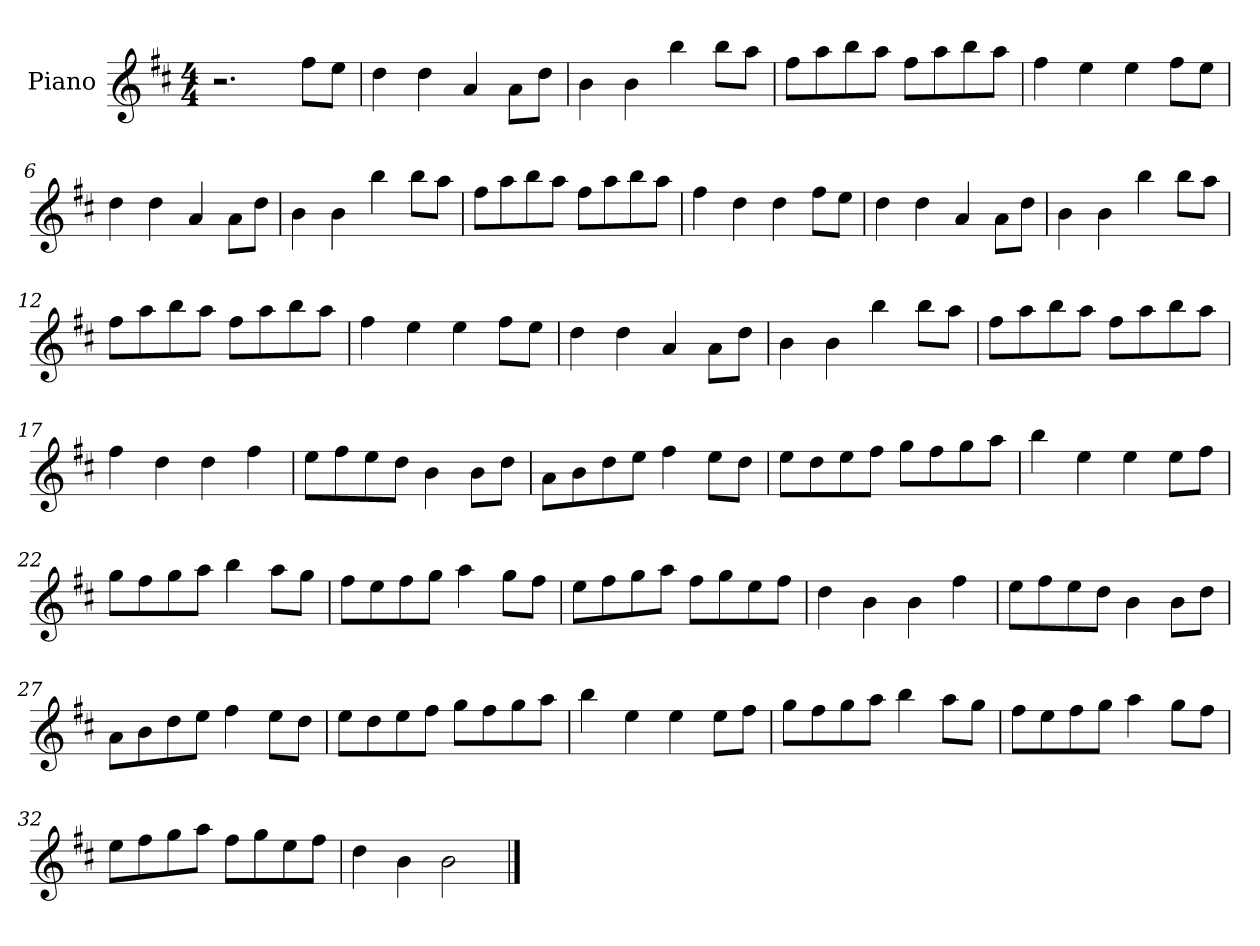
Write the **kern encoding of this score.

**kern
*part1
*staff1
*I"Piano
*I'Pno
*clefG2
*k[f#c#]
*M4/4
=1
2.r
8ff#\L
8ee\J
=2
4dd\
4dd\
4a/
8a\L
8dd\J
=3
4b\
4b\
4bb\
8bb\L
8aa\J
=4
8ff#\L
8aa\
8bb\
8aa\J
8ff#\L
8aa\
8bb\
8aa\J
=5
4ff#\
4ee\
4ee\
8ff#\L
8ee\J
=6
4dd\
4dd\
4a/
8a\L
8dd\J
=7
4b\
4b\
4bb\
8bb\L
8aa\J
=8
8ff#\L
8aa\
8bb\
8aa\J
8ff#\L
8aa\
8bb\
8aa\J
=9
4ff#\
4dd\
4dd\
8ff#\L
8ee\J
=10
4dd\
4dd\
4a/
8a\L
8dd\J
=11
4b\
4b\
4bb\
8bb\L
8aa\J
=12
8ff#\L
8aa\
8bb\
8aa\J
8ff#\L
8aa\
8bb\
8aa\J
=13
4ff#\
4ee\
4ee\
8ff#\L
8ee\J
=14
4dd\
4dd\
4a/
8a\L
8dd\J
=15
4b\
4b\
4bb\
8bb\L
8aa\J
=16
8ff#\L
8aa\
8bb\
8aa\J
8ff#\L
8aa\
8bb\
8aa\J
=17
4ff#\
4dd\
4dd\
4ff#\
=18
8ee\L
8ff#\
8ee\
8dd\J
4b\
8b\L
8dd\J
=19
8a\L
8b\
8dd\
8ee\J
4ff#\
8ee\L
8dd\J
=20
8ee\L
8dd\
8ee\
8ff#\J
8gg\L
8ff#\
8gg\
8aa\J
=21
4bb\
4ee\
4ee\
8ee\L
8ff#\J
=22
8gg\L
8ff#\
8gg\
8aa\J
4bb\
8aa\L
8gg\J
=23
8ff#\L
8ee\
8ff#\
8gg\J
4aa\
8gg\L
8ff#\J
=24
8ee\L
8ff#\
8gg\
8aa\J
8ff#\L
8gg\
8ee\
8ff#\J
=25
4dd\
4b\
4b\
4ff#\
=26
8ee\L
8ff#\
8ee\
8dd\J
4b\
8b\L
8dd\J
=27
8a\L
8b\
8dd\
8ee\J
4ff#\
8ee\L
8dd\J
=28
8ee\L
8dd\
8ee\
8ff#\J
8gg\L
8ff#\
8gg\
8aa\J
=29
4bb\
4ee\
4ee\
8ee\L
8ff#\J
=30
8gg\L
8ff#\
8gg\
8aa\J
4bb\
8aa\L
8gg\J
=31
8ff#\L
8ee\
8ff#\
8gg\J
4aa\
8gg\L
8ff#\J
=32
8ee\L
8ff#\
8gg\
8aa\J
8ff#\L
8gg\
8ee\
8ff#\J
=33
4dd\
4b\
2b\
==
*-
